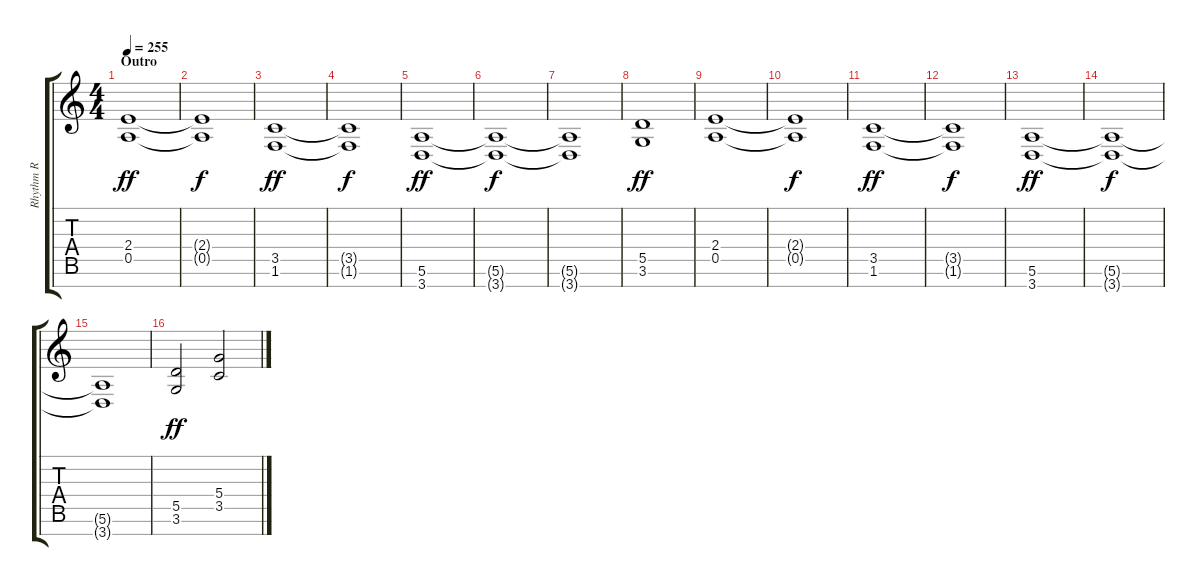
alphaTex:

\track ("Rhythm R" "Rhythm R") {instrument overdrivenguitar}
\staff {score tabs}
\tuning (E4 B3 G3 D3 A2 E2 B1) {hide}
\ts (4 4)
\section ("" "Outro")
\tempo 255
\clef g2
\ks c
(2.4 0.5).1{dy ff} |
(2.4{t} 0.5{t}).1{dy f} |
(3.5 1.6).1{dy ff} |
(3.5{t} 1.6{t}).1{dy f} |
(5.6 3.7).1{dy ff} |
(5.6{t} 3.7{t}).1{dy f} |
(5.6{t} 3.7{t}).1 |
(5.5 3.6).1{dy ff} |
(2.4 0.5).1 |
(2.4{t} 0.5{t}).1{dy f} |
(3.5 1.6).1{dy ff} |
(3.5{t} 1.6{t}).1{dy f} |
(5.6 3.7).1{dy ff} |
(5.6{t} 3.7{t}).1{dy f} |
(5.6{t} 3.7{t}).1 |
(5.5 3.6).2{dy ff} (5.4 3.5).2
